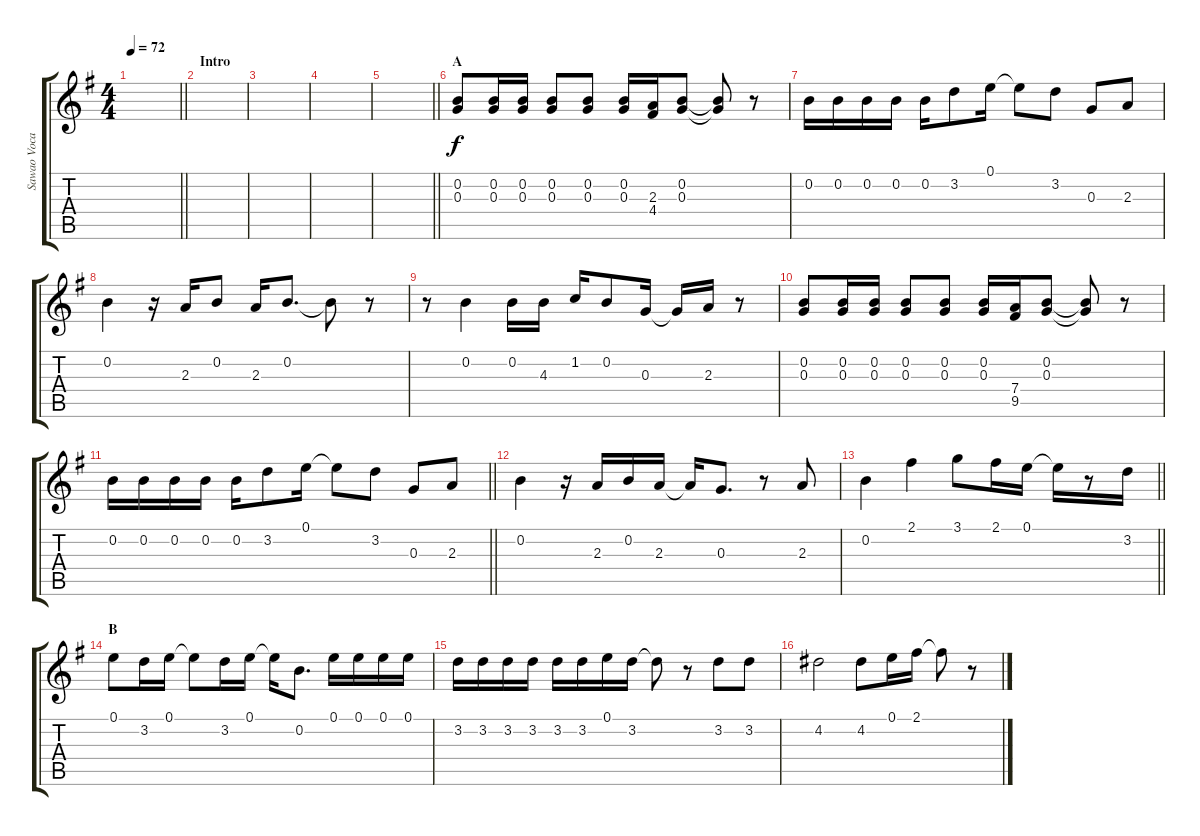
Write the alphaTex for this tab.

\track ("Sawao Vocal" "Sawao Voca") {instrument contrabass}
\staff {score tabs}
\tuning (E4 B3 G3 D3 A2 E2) {hide}
\ts (4 4)
\tempo 72
\clef g2
\barLineRight lightlight
\ks g
|
\section ("" "Intro")
|
|
|
\barLineRight lightlight
|
\section ("" "A")
(0.2 0.3).8 (0.2 0.3).16 (0.2 0.3).16 (0.2 0.3).8 (0.2 0.3).8 (0.2 0.3).16 (2.3 4.4).16 (0.2 0.3).8 (0.2{t} 0.3{t}).8 r.8 |
0.2.16 0.2.16 0.2.16 0.2.16 0.2.16 3.2.8 0.1.16 0.1{t}.8 3.2.8 0.3.8 2.3.8 |
0.2.4 r.16 2.3.16 0.2.8 2.3.16 0.2.8{d} 0.2{t}.8 r.8 |
r.8 0.2.4 0.2.16 4.3.16 1.2.16 0.2.8 0.3.16 0.3{t}.16 2.3.16 r.8 |
(0.2 0.3).8 (0.2 0.3).16 (0.2 0.3).16 (0.2 0.3).8 (0.2 0.3).8 (0.2 0.3).16 (7.4 9.5).16 (0.2 0.3).8 (0.2{t} 0.3{t}).8 r.8 |
\barLineRight lightlight
0.2.16 0.2.16 0.2.16 0.2.16 0.2.16 3.2.8 0.1.16 0.1{t}.8 3.2.8 0.3.8 2.3.8 |
\section ("" "")
0.2.4 r.16 2.3.16 0.2.16 2.3.16 2.3{t}.16 0.3.8{d} r.8 2.3.8 |
\barLineRight lightlight
0.2.4 2.1.4 3.1.8 2.1.16 0.1.16 0.1{t}.16 r.8 3.2.16 |
\section ("" "B")
0.1.8 3.2.16 0.1.16 0.1{t}.8 3.2.16 0.1.16 0.1{t}.16 0.2.8{d} 0.1.16 0.1.16 0.1.16 0.1.16 |
3.2.16 3.2.16 3.2.16 3.2.16 3.2.16 3.2.16 0.1.16 3.2.16 3.2{t}.8 r.8 3.2.8 3.2.8 |
4.2.2 4.2.8 0.1.16 2.1.16 2.1{t}.8 r.8
